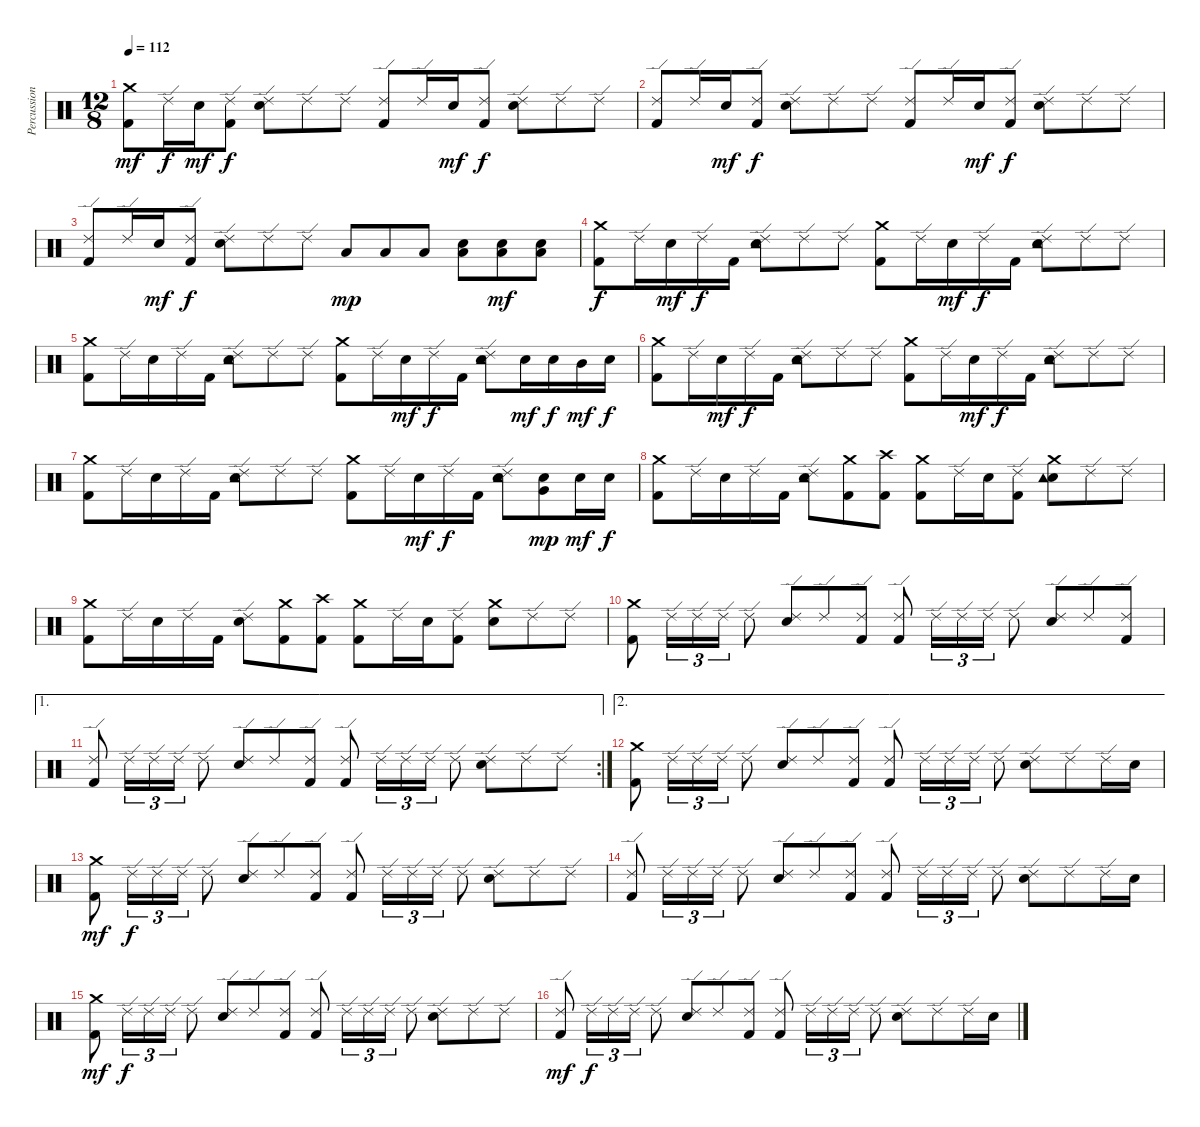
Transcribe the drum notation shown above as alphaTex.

\track ("Percussion" "Percussion") {instrument percussion}
\staff {score}
\articulation defaults
\ts (12 8)
\tempo 112
\clef neutral
\ks c
("Crash medium (hit)" "Kick (hit) 2").8{dy mf} "Ride (edge) 2".16{dy f} "Electric Snare (hit)".16{dy mf} ("Ride (edge) 2" "Kick (hit) 2").8{dy f} ("Ride (edge) 2" "Electric Snare (hit)").8 "Ride (edge) 2".8 "Ride (edge) 2".8 ("Ride (edge) 2" "Kick (hit) 2").8 "Ride (edge) 2".16 "Electric Snare (hit)".16{dy mf} ("Ride (edge) 2" "Kick (hit) 2").8{dy f} ("Ride (edge) 2" "Electric Snare (hit)").8 "Ride (edge) 2".8 "Ride (edge) 2".8 |
("Ride (edge) 2" "Kick (hit) 2").8 "Ride (edge) 2".16 "Electric Snare (hit)".16{dy mf} ("Ride (edge) 2" "Kick (hit) 2").8{dy f} ("Ride (edge) 2" "Electric Snare (hit)").8 "Ride (edge) 2".8 "Ride (edge) 2".8 ("Ride (edge) 2" "Kick (hit) 2").8 "Ride (edge) 2".16 "Electric Snare (hit)".16{dy mf} ("Ride (edge) 2" "Kick (hit) 2").8{dy f} ("Ride (edge) 2" "Electric Snare (hit)").8 "Ride (edge) 2".8 "Ride (edge) 2".8 |
("Ride (edge) 2" "Kick (hit) 2").8 "Ride (edge) 2".16 "Electric Snare (hit)".16{dy mf} ("Ride (edge) 2" "Kick (hit) 2").8{dy f} ("Ride (edge) 2" "Electric Snare (hit)").8 "Ride (edge) 2".8 "Ride (edge) 2".8 "Low Tom (hit)".8{dy mp} "Low Tom (hit)".8 "Low Tom (hit)".8 ("Low Tom (hit)" "Electric Snare (hit)").8 ("Low Tom (hit)" "Electric Snare (hit)").8{dy mf} ("Low Tom (hit)" "Electric Snare (hit)").8 |
("Crash medium (hit)" "Kick (hit) 2").8{dy f} "Ride (edge) 2".16 "Electric Snare (hit)".16{dy mf} "Ride (edge) 2".16{dy f} "Kick (hit) 2".16 ("Ride (edge) 2" "Electric Snare (hit)" "Tambourine (hit)").8 "Ride (edge) 2".8 "Ride (edge) 2".8 ("Crash medium (hit)" "Kick (hit) 2").8 "Ride (edge) 2".16 "Electric Snare (hit)".16{dy mf} "Ride (edge) 2".16{dy f} "Kick (hit) 2".16 ("Ride (edge) 2" "Electric Snare (hit)" "Tambourine (hit)").8 "Ride (edge) 2".8 "Ride (edge) 2".8 |
("Crash medium (hit)" "Kick (hit) 2").8 "Ride (edge) 2".16 "Electric Snare (hit)".16 "Ride (edge) 2".16 "Kick (hit) 2".16 ("Ride (edge) 2" "Electric Snare (hit)" "Tambourine (hit)").8 "Ride (edge) 2".8 "Ride (edge) 2".8 ("Crash medium (hit)" "Kick (hit) 2").8 "Ride (edge) 2".16 "Electric Snare (hit)".16{dy mf} "Ride (edge) 2".16{dy f} "Kick (hit) 2".16 ("Ride (edge) 2" "Electric Snare (hit)" "Tambourine (hit)").8 "Electric Snare (hit)".16{dy mf} "Electric Snare (hit)".16{dy f} "Mid Tom (hit)".16{dy mf} "Electric Snare (hit)".16{dy f} |
("Crash medium (hit)" "Kick (hit) 2").8 "Ride (edge) 2".16 "Electric Snare (hit)".16{dy mf} "Ride (edge) 2".16{dy f} "Kick (hit) 2".16 ("Ride (edge) 2" "Electric Snare (hit)" "Tambourine (hit)").8 "Ride (edge) 2".8 "Ride (edge) 2".8 ("Crash medium (hit)" "Kick (hit) 2").8 "Ride (edge) 2".16 "Electric Snare (hit)".16{dy mf} "Ride (edge) 2".16{dy f} "Kick (hit) 2".16 ("Ride (edge) 2" "Electric Snare (hit)" "Tambourine (hit)").8 "Ride (edge) 2".8 "Ride (edge) 2".8 |
("Crash medium (hit)" "Kick (hit) 2").8 "Ride (edge) 2".16 "Electric Snare (hit)".16 "Ride (edge) 2".16 "Kick (hit) 2".16 ("Ride (edge) 2" "Electric Snare (hit)" "Tambourine (hit)").8 "Ride (edge) 2".8 "Ride (edge) 2".8 ("Crash medium (hit)" "Kick (hit) 2").8 "Ride (edge) 2".16 "Electric Snare (hit)".16{dy mf} "Ride (edge) 2".16{dy f} "Kick (hit) 2".16 ("Ride (edge) 2" "Electric Snare (hit)" "Tambourine (hit)").8 ("Very Low Tom (hit)" "Electric Snare (hit)").8{dy mp} "Electric Snare (hit)".16{dy mf} "Electric Snare (hit)".16{dy f} |
("Crash medium (hit)" "Kick (hit) 2").8 "Ride (edge) 2".16 "Electric Snare (hit)".16 "Ride (edge) 2".16 "Kick (hit) 2".16 ("Ride (edge) 2" "Electric Snare (hit)" "Tambourine (hit)").8 ("Crash medium (hit)" "Kick (hit) 2").8 ("Crash high (hit)" "Kick (hit) 2").8 ("Crash medium (hit)" "Kick (hit) 2").8 "Ride (edge) 2".16 "Electric Snare (hit)".16 ("Ride (edge) 2" "Kick (hit) 2").8 ("Crash medium (hit)" "Electric Snare (hit)" "Tambourine (hit)").8 "Ride (edge) 2".8 "Ride (edge) 2".8 |
("Crash medium (hit)" "Kick (hit) 2").8 "Ride (edge) 2".16 "Electric Snare (hit)".16 "Ride (edge) 2".16 "Kick (hit) 2".16 ("Ride (edge) 2" "Electric Snare (hit)").8 ("Crash medium (hit)" "Kick (hit) 2").8 ("Crash high (hit)" "Kick (hit) 2").8 ("Crash medium (hit)" "Kick (hit) 2").8 "Ride (edge) 2".16 "Electric Snare (hit)".16 ("Ride (edge) 2" "Kick (hit) 2").8 ("Crash medium (hit)" "Electric Snare (hit)").8 "Ride (edge) 2".8 "Ride (edge) 2".8 |
("Crash medium (hit)" "Kick (hit) 2").8 "Ride (edge) 2".16{tu (3 2)} "Ride (edge) 2".16{tu (3 2)} "Ride (edge) 2".16{tu (3 2)} "Ride (edge) 2".8 ("Ride (edge) 2" "Electric Snare (hit)").8 "Ride (edge) 2".8 ("Ride (edge) 2" "Kick (hit) 2").8 ("Ride (edge) 2" "Kick (hit) 2").8 "Ride (edge) 2".16{tu (3 2)} "Ride (edge) 2".16{tu (3 2)} "Ride (edge) 2".16{tu (3 2)} "Ride (edge) 2".8 ("Ride (edge) 2" "Electric Snare (hit)").8 "Ride (edge) 2".8 ("Ride (edge) 2" "Kick (hit) 2").8 |
\ae 1
\rc 2
("Ride (edge) 2" "Kick (hit) 2").8 "Ride (edge) 2".16{tu (3 2)} "Ride (edge) 2".16{tu (3 2)} "Ride (edge) 2".16{tu (3 2)} "Ride (edge) 2".8 ("Ride (edge) 2" "Electric Snare (hit)").8 "Ride (edge) 2".8 ("Ride (edge) 2" "Kick (hit) 2").8 ("Ride (edge) 2" "Kick (hit) 2").8 "Ride (edge) 2".16{tu (3 2)} "Ride (edge) 2".16{tu (3 2)} "Ride (edge) 2".16{tu (3 2)} "Ride (edge) 2".8 ("Ride (edge) 2" "Electric Snare (hit)").8 "Ride (edge) 2".8 "Ride (edge) 2".8 |
\ae 2
("Crash medium (hit)" "Kick (hit) 2").8 "Ride (edge) 2".16{tu (3 2)} "Ride (edge) 2".16{tu (3 2)} "Ride (edge) 2".16{tu (3 2)} "Ride (edge) 2".8 ("Ride (edge) 2" "Electric Snare (hit)").8 "Ride (edge) 2".8 ("Ride (edge) 2" "Kick (hit) 2").8 ("Ride (edge) 2" "Kick (hit) 2").8 "Ride (edge) 2".16{tu (3 2)} "Ride (edge) 2".16{tu (3 2)} "Ride (edge) 2".16{tu (3 2)} "Ride (edge) 2".8 ("Ride (edge) 2" "Electric Snare (hit)").8 "Ride (edge) 2".8 "Ride (edge) 2".16 "Electric Snare (hit)".16 |
("Crash medium (hit)" "Kick (hit) 2").8{dy mf} "Ride (edge) 2".16{tu (3 2) dy f} "Ride (edge) 2".16{tu (3 2)} "Ride (edge) 2".16{tu (3 2)} "Ride (edge) 2".8 ("Ride (edge) 2" "Electric Snare (hit)").8 "Ride (edge) 2".8 ("Ride (edge) 2" "Kick (hit) 2").8 ("Ride (edge) 2" "Kick (hit) 2").8 "Ride (edge) 2".16{tu (3 2)} "Ride (edge) 2".16{tu (3 2)} "Ride (edge) 2".16{tu (3 2)} "Ride (edge) 2".8 ("Ride (edge) 2" "Electric Snare (hit)").8 "Ride (edge) 2".8 "Ride (edge) 2".8 |
("Ride (edge) 2" "Kick (hit) 2").8 "Ride (edge) 2".16{tu (3 2)} "Ride (edge) 2".16{tu (3 2)} "Ride (edge) 2".16{tu (3 2)} "Ride (edge) 2".8 ("Ride (edge) 2" "Electric Snare (hit)").8 "Ride (edge) 2".8 ("Ride (edge) 2" "Kick (hit) 2").8 ("Ride (edge) 2" "Kick (hit) 2").8 "Ride (edge) 2".16{tu (3 2)} "Ride (edge) 2".16{tu (3 2)} "Ride (edge) 2".16{tu (3 2)} "Ride (edge) 2".8 ("Ride (edge) 2" "Electric Snare (hit)").8 "Ride (edge) 2".8 "Ride (edge) 2".16 "Electric Snare (hit)".16 |
("Crash medium (hit)" "Kick (hit) 2").8{dy mf} "Ride (edge) 2".16{tu (3 2) dy f} "Ride (edge) 2".16{tu (3 2)} "Ride (edge) 2".16{tu (3 2)} "Ride (edge) 2".8 ("Ride (edge) 2" "Electric Snare (hit)").8 "Ride (edge) 2".8 ("Ride (edge) 2" "Kick (hit) 2").8 ("Ride (edge) 2" "Kick (hit) 2").8 "Ride (edge) 2".16{tu (3 2)} "Ride (edge) 2".16{tu (3 2)} "Ride (edge) 2".16{tu (3 2)} "Ride (edge) 2".8 ("Ride (edge) 2" "Electric Snare (hit)").8 "Ride (edge) 2".8 "Ride (edge) 2".8 |
("Ride (edge) 2" "Kick (hit) 2").8{dy mf} "Ride (edge) 2".16{tu (3 2) dy f} "Ride (edge) 2".16{tu (3 2)} "Ride (edge) 2".16{tu (3 2)} "Ride (edge) 2".8 ("Ride (edge) 2" "Electric Snare (hit)").8 "Ride (edge) 2".8 ("Ride (edge) 2" "Kick (hit) 2").8 ("Ride (edge) 2" "Kick (hit) 2").8 "Ride (edge) 2".16{tu (3 2)} "Ride (edge) 2".16{tu (3 2)} "Ride (edge) 2".16{tu (3 2)} "Ride (edge) 2".8 ("Ride (edge) 2" "Electric Snare (hit)").8 "Ride (edge) 2".8 "Ride (edge) 2".16 "Electric Snare (hit)".16
